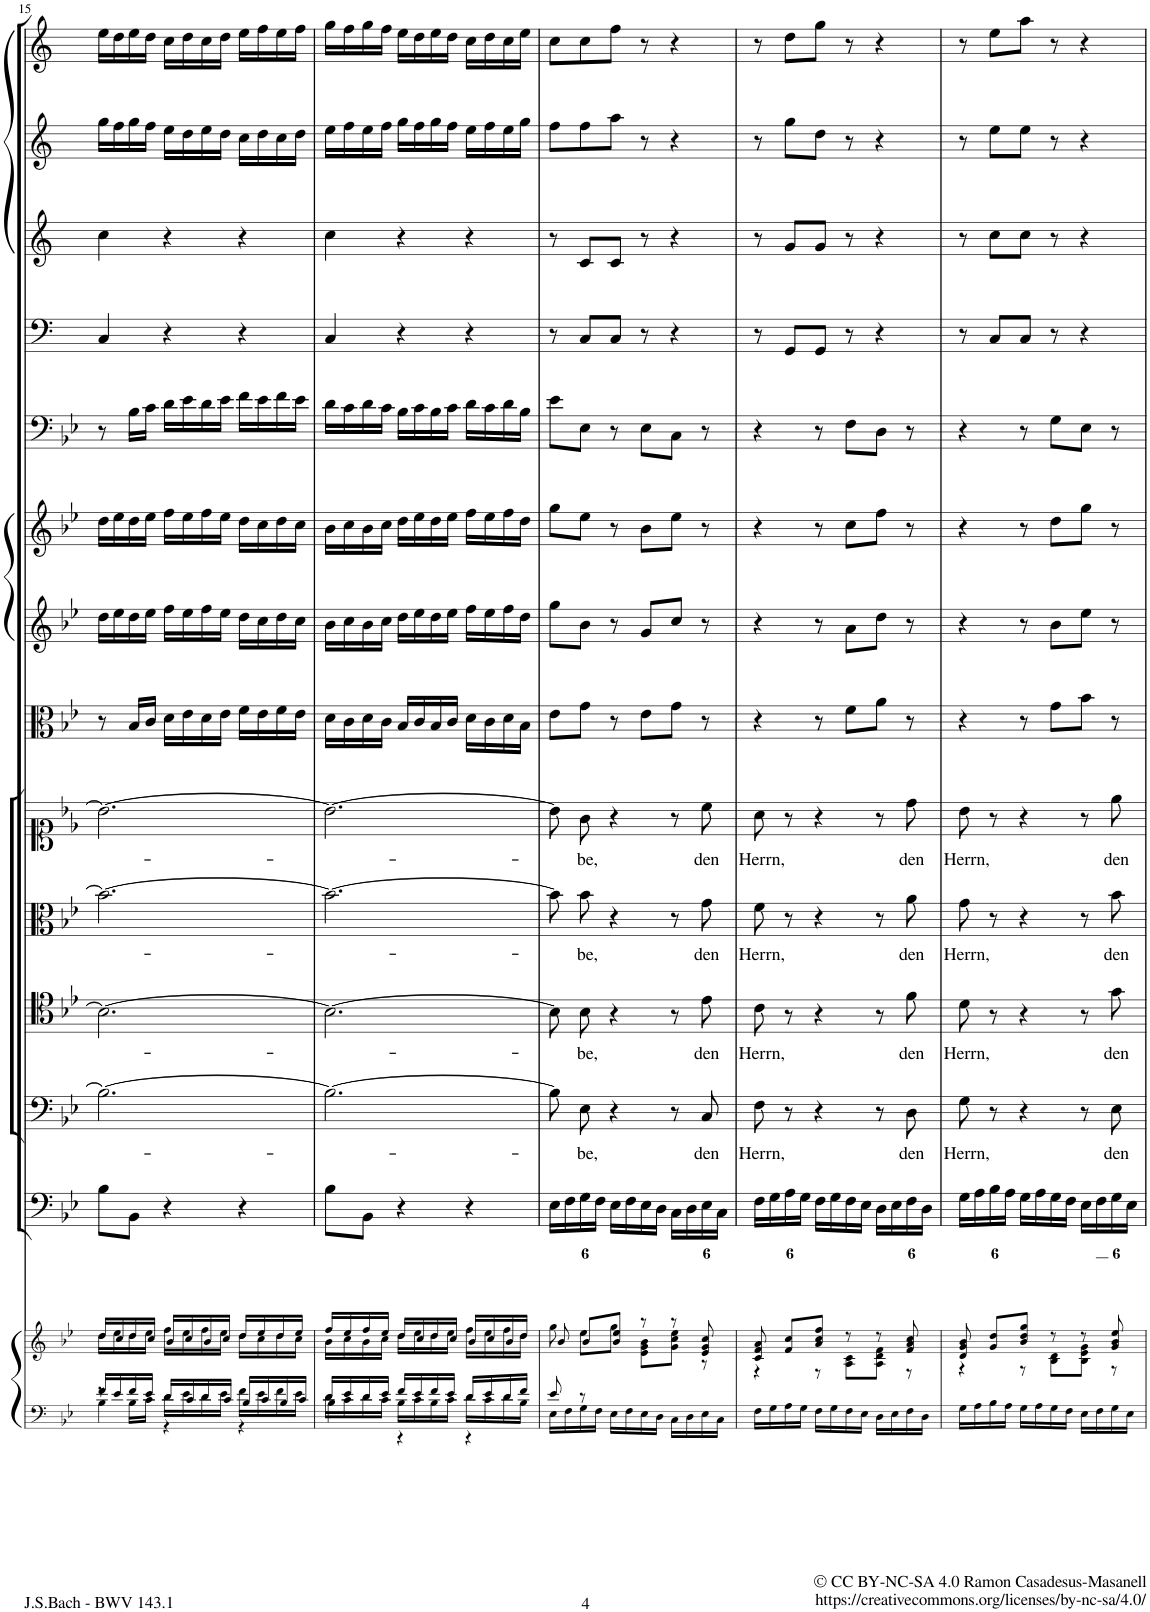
**kern	**kern	**kern	**kern	**text	**kern	**text	**kern	**text	**kern	**text	**kern	**kern	**kern	**kern	**kern	**kern	**kern	**kern
*part14	*part14	*part13	*part12	*part12	*part11	*part11	*part10	*part10	*part9	*part9	*part8	*part7	*part6	*part5	*part4	*part3	*part2	*part1
*staff15	*staff14	*staff13	*staff12	*staff12	*staff11	*staff11	*staff10	*staff10	*staff9	*staff9	*staff8	*staff7	*staff6	*staff5	*staff4	*staff3	*staff2	*staff1
*I"Piano reduction	*	*I"Continuo	*I"Basso	*	*I"Tenore	*	*I"Alto	*	*I"Soprano	*	*I"Viola	*I"Violino II	*I"Violino I	*I"Fagotto	*I"Timpani	*I"Corno da caccia III	*I"Corno da caccia II	*I"Corno da caccia I
*I'Pno	*	*	*	*	*	*	*	*	*	*	*I'Vla	*I'Vln	*I'Vln	*	*I'Timp	*	*	*
!!LO:PB:g=z
*clefF4	*clefG2	*clefF4	*clefF4	*	*clefC4	*	*clefC3	*	*clefC1	*	*clefC3	*clefG2	*clefG2	*clefF4	*clefF4	*clefG2	*clefG2	*clefG2
*	*	*	*	*	*	*	*	*	*	*	*	*	*	*	*Trd1c2	*Trd1c2	*Trd1c2	*Trd1c2
*k[b-e-]	*k[b-e-]	*k[b-e-]	*k[b-e-]	*	*k[b-e-]	*	*k[b-e-]	*	*k[b-e-]	*	*k[b-e-]	*k[b-e-]	*k[b-e-]	*k[b-e-]	*k[]	*k[]	*k[]	*k[]
*M3/4	*M3/4	*M3/4	*M3/4	*	*M3/4	*	*M3/4	*	*M3/4	*	*M3/4	*M3/4	*M3/4	*M3/4	*M3/4	*M3/4	*M3/4	*M3/4
=15	=15	=15	=15	=15	=15	=15	=15	=15	=15	=15	=15	=15	=15	=15	=15	=15	=15	=15
*^	*^	*	*	*	*	*	*	*	*	*	*	*	*	*	*	*	*	*
*	*^	*	*	*	*	*	*	*	*	*	*	*	*	*	*	*	*	*	*	*
16f/LL	8r	4B-\	16dd/LL	16dd\LL	8B-\L	2.B-\_	.	2.B-\_	.	2.b-\_	.	2.b-\_	.	8r	16dd\LL	16dd\LL	8r	4C/	4cc\	16gg\LL	16ee\LL
16e-/	.	.	16cc/	16ee-\	.	.	.	.	.	.	.	.	.	.	16ee-\	16ee-\	.	.	.	16ff\	16dd\
16f/	16B-\LL	.	16dd/	16dd\	8BB-\J	.	.	.	.	.	.	.	.	16B-/LL	16dd\	16dd\	16B-\LL	.	.	16gg\	16ee\
16e-/JJ	16c\JJ	.	16cc/JJ	16ee-\JJ	.	.	.	.	.	.	.	.	.	16c/JJ	16ee-\JJ	16ee-\JJ	16c\JJ	.	.	16ff\JJ	16dd\JJ
16d/LL	16d\LL	4r	16b-/LL	16ff\LL	4r	.	.	.	.	.	.	.	.	16d\LL	16ff\LL	16ff\LL	16d\LL	4r	4r	16ee\LL	16cc\LL
16c/	16e-\	.	16cc/	16ee-\	.	.	.	.	.	.	.	.	.	16e-\	16ee-\	16ee-\	16e-\	.	.	16dd\	16dd\
16d/	16d\	.	16b-/	16ff\	.	.	.	.	.	.	.	.	.	16d\	16ff\	16ff\	16d\	.	.	16ee\	16cc\
16c/JJ	16e-\JJ	.	16cc/JJ	16ee-\JJ	.	.	.	.	.	.	.	.	.	16e-\JJ	16ee-\JJ	16ee-\JJ	16e-\JJ	.	.	16dd\JJ	16dd\JJ
16B-/LL	16f\LL	4r	16dd/LL	16dd\LL	4r	.	.	.	.	.	.	.	.	16f\LL	16dd\LL	16dd\LL	16f\LL	4r	4r	16cc\LL	16ee\LL
16c/	16e-\	.	16ee-/	16cc\	.	.	.	.	.	.	.	.	.	16e-\	16cc\	16cc\	16e-\	.	.	16dd\	16ff\
16B-/	16f\	.	16dd/	16dd\	.	.	.	.	.	.	.	.	.	16f\	16dd\	16dd\	16f\	.	.	16cc\	16ee\
16c/JJ	16e-\JJ	.	16ee-/JJ	16cc\JJ	.	.	.	.	.	.	.	.	.	16e-\JJ	16cc\JJ	16cc\JJ	16e-\JJ	.	.	16dd\JJ	16ff\JJ
=16	=16	=16	=16	=16	=16	=16	=16	=16	=16	=16	=16	=16	=16	=16	=16	=16	=16	=16	=16	=16	=16
16d/LL	16d\LL	4B-\	16ff/LL	16b-\LL	8B-\L	2.B-\_	.	2.B-\_	.	2.b-\_	.	2.b-\_	.	16d\LL	16b-\LL	16b-\LL	16d\LL	4C/	4cc\	16ee\LL	16gg\LL
16e-/	16c\	.	16ee-/	16cc\	.	.	.	.	.	.	.	.	.	16c\	16cc\	16cc\	16c\	.	.	16ff\	16ff\
16d/	16d\	.	16ff/	16b-\	8BB-\J	.	.	.	.	.	.	.	.	16d\	16b-\	16b-\	16d\	.	.	16ee\	16gg\
16e-/JJ	16c\JJ	.	16ee-/JJ	16cc\JJ	.	.	.	.	.	.	.	.	.	16c\JJ	16cc\JJ	16cc\JJ	16c\JJ	.	.	16ff\JJ	16ff\JJ
16f/LL	16B-\LL	4r	16dd/LL	16dd\LL	4r	.	.	.	.	.	.	.	.	16B-/LL	16dd\LL	16dd\LL	16B-\LL	4r	4r	16gg\LL	16ee\LL
16e-/	16c\	.	16cc/	16ee-\	.	.	.	.	.	.	.	.	.	16c/	16ee-\	16ee-\	16c\	.	.	16ff\	16dd\
16f/	16B-\	.	16dd/	16dd\	.	.	.	.	.	.	.	.	.	16B-/	16dd\	16dd\	16B-\	.	.	16gg\	16ee\
16e-/JJ	16c\JJ	.	16cc/JJ	16ee-\JJ	.	.	.	.	.	.	.	.	.	16c/JJ	16ee-\JJ	16ee-\JJ	16c\JJ	.	.	16ff\JJ	16dd\JJ
16d/LL	16d\LL	4r	16b-/LL	16ff\LL	4r	.	.	.	.	.	.	.	.	16d\LL	16ff\LL	16ff\LL	16d\LL	4r	4r	16ee\LL	16cc\LL
16e-/	16c\	.	16cc/	16ee-\	.	.	.	.	.	.	.	.	.	16c\	16ee-\	16ee-\	16c\	.	.	16ff\	16dd\
16d/	16d\	.	16b-/	16ff\	.	.	.	.	.	.	.	.	.	16d\	16ff\	16ff\	16d\	.	.	16ee\	16cc\
16f/JJ	16B-\JJ	.	16dd/JJ	16dd\JJ	.	.	.	.	.	.	.	.	.	16B-\JJ	16dd\JJ	16dd\JJ	16B-\JJ	.	.	16gg\JJ	16ee\JJ
*	*v	*v	*	*	*	*	*	*	*	*	*	*	*	*	*	*	*	*	*	*	*
=17	=17	=17	=17	=17	=17	=17	=17	=17	=17	=17	=17	=17	=17	=17	=17	=17	=17	=17	=17	=17
8e-/	16E-\LL	8b-/	8gg\	16E-\LL	8B-\L]	.	8B-\L]	.	8b-\L]	.	8b-\L]	.	8e-\L	8gg\L	8gg\L	8e-\L	8r	8r	8ff\L	8cc\L
.	16F\	.	.	16F\	.	.	.	.	.	.	.	.	.	.	.	.	.	.	.	.
!	!	!	!	!	!	!LO:LY:b	!	!LO:LY:b	!	!LO:LY:b	!	!LO:LY:b	!	!	!	!	!	!	!	!
8r	16G\	8b-/L	8ee-\L	16G\	8E-\J	-be,	8B-\J	-be,	8b-\J	-be,	8g\J	-be,	8g\J	8b-\J	8ee-\J	8E-\J	8C/L	8c/L	8ff\	8cc\
.	16F\JJ	.	.	16F\JJ	.	.	.	.	.	.	.	.	.	.	.	.	.	.	.	.
4ryy	16E-\LL	8b-/ 8ee-/J	8gg\J	16E-\LL	4r	.	4r	.	4r	.	4r	.	8r	8r	8r	8r	8C/J	8c/J	8aa\J	8ff\J
.	16F\	.	.	16F\	.	.	.	.	.	.	.	.	.	.	.	.	.	.	.	.
.	16E-\	8r	8e-\ 8g\ 8b-\L	16E-\	.	.	.	.	.	.	.	.	8e-\L	8g/L	8b-\L	8E-\L	8r	8r	8r	8r
.	16D\JJ	.	.	16D\JJ	.	.	.	.	.	.	.	.	.	.	.	.	.	.	.	.
4ryy	16C\LL	8r	8g\ 8cc\ 8ee-\J	16C\LL	8r	.	8r	.	8r	.	8r	.	8g\J	8cc/J	8ee-\J	8C\J	4r	4r	4r	4r
.	16D\	.	.	16D\	.	.	.	.	.	.	.	.	.	.	.	.	.	.	.	.
!	!	!	!	!	!	!LO:LY:b	!	!LO:LY:b	!	!LO:LY:b	!	!LO:LY:b	!	!	!	!	!	!	!	!
.	16E-\	8e-/ 8g/ 8cc/	8r	16E-\	8C/	den	8e-\	den	8g\	den	8cc\	den	8r	8r	8r	8r	.	.	.	.
.	16C\JJ	.	.	16C\JJ	.	.	.	.	.	.	.	.	.	.	.	.	.	.	.	.
=18	=18	=18	=18	=18	=18	=18	=18	=18	=18	=18	=18	=18	=18	=18	=18	=18	=18	=18	=18	=18
!	!	!	!	!	!	!LO:LY:b	!	!LO:LY:b	!	!LO:LY:b	!	!LO:LY:b	!	!	!	!	!	!	!	!
*v	*v	*	*	*	*	*	*	*	*	*	*	*	*	*	*	*	*	*	*	*
16F\LL	8c/ 8f/ 8a/	4r	16F\LL	8F\	Herrn,	8c\	Herrn,	8f\	Herrn,	8a\	Herrn,	4r	4r	4r	4r	8r	8r	8r	8r
16G\	.	.	16G\	.	.	.	.	.	.	.	.	.	.	.	.	.	.	.	.
16A\	8f/ 8cc/L	.	16A\	8r	.	8r	.	8r	.	8r	.	.	.	.	.	8GG/L	8g/L	8gg\L	8dd\L
16G\JJ	.	.	16G\JJ	.	.	.	.	.	.	.	.	.	.	.	.	.	.	.	.
16F\LL	8a/ 8cc/ 8ff/J	8r	16F\LL	4r	.	4r	.	4r	.	4r	.	8r	8r	8r	8r	8GG/J	8g/J	8dd\J	8gg\J
16G\	.	.	16G\	.	.	.	.	.	.	.	.	.	.	.	.	.	.	.	.
16F\	8r	8A\ 8c\L	16F\	.	.	.	.	.	.	.	.	8f\L	8a\L	8cc\L	8F\L	8r	8r	8r	8r
16E-\JJ	.	.	16E-\JJ	.	.	.	.	.	.	.	.	.	.	.	.	.	.	.	.
16D\LL	8r	8A\ 8d\ 8f\J	16D\LL	8r	.	8r	.	8r	.	8r	.	8a\J	8dd\J	8ff\J	8D\J	4r	4r	4r	4r
16E-\	.	.	16E-\	.	.	.	.	.	.	.	.	.	.	.	.	.	.	.	.
!	!	!	!	!	!LO:LY:b	!	!LO:LY:b	!	!LO:LY:b	!	!LO:LY:b	!	!	!	!	!	!	!	!
16F\	8f/ 8a/ 8cc/	8r	16F\	8D\	den	8f\	den	8a\	den	8dd\	den	8r	8r	8r	8r	.	.	.	.
16D\JJ	.	.	16D\JJ	.	.	.	.	.	.	.	.	.	.	.	.	.	.	.	.
=19	=19	=19	=19	=19	=19	=19	=19	=19	=19	=19	=19	=19	=19	=19	=19	=19	=19	=19	=19
!	!	!	!	!	!LO:LY:b	!	!LO:LY:b	!	!LO:LY:b	!	!LO:LY:b	!	!	!	!	!	!	!	!
16G\LL	8d/ 8g/ 8b-/	4r	16G\LL	8G\	Herrn,	8d\	Herrn,	8g\	Herrn,	8b-\	Herrn,	4r	4r	4r	4r	8r	8r	8r	8r
16A\	.	.	16A\	.	.	.	.	.	.	.	.	.	.	.	.	.	.	.	.
16B-\	8g/ 8dd/L	.	16B-\	8r	.	8r	.	8r	.	8r	.	.	.	.	.	8C/L	8cc\L	8ee\L	8ee\L
16A\JJ	.	.	16A\JJ	.	.	.	.	.	.	.	.	.	.	.	.	.	.	.	.
16G\LL	8b-/ 8dd/ 8gg/J	8r	16G\LL	4r	.	4r	.	4r	.	4r	.	8r	8r	8r	8r	8C/J	8cc\J	8ee\J	8aa\J
16A\	.	.	16A\	.	.	.	.	.	.	.	.	.	.	.	.	.	.	.	.
16G\	8r	8B-\ 8d\L	16G\	.	.	.	.	.	.	.	.	8g\L	8b-\L	8dd\L	8G\L	8r	8r	8r	8r
16F\JJ	.	.	16F\JJ	.	.	.	.	.	.	.	.	.	.	.	.	.	.	.	.
16E-\LL	8r	8B-\ 8e-\ 8g\J	16E-\LL	8r	.	8r	.	8r	.	8r	.	8b-\J	8ee-\J	8gg\J	8E-\J	4r	4r	4r	4r
16F\	.	.	16F\	.	.	.	.	.	.	.	.	.	.	.	.	.	.	.	.
!	!	!	!	!	!LO:LY:b	!	!LO:LY:b	!	!LO:LY:b	!	!LO:LY:b	!	!	!	!	!	!	!	!
16G\	8g/ 8b-/ 8ee-/	8r	16G\	8E-\	den	8g\	den	8b-\	den	8ee-\	den	8r	8r	8r	8r	.	.	.	.
16E-\JJ	.	.	16E-\JJ	.	.	.	.	.	.	.	.	.	.	.	.	.	.	.	.
*	*v	*v	*	*	*	*	*	*	*	*	*	*	*	*	*	*	*	*	*
=	=	=	=	=	=	=	=	=	=	=	=	=	=	=	=	=	=	=
*-	*-	*-	*-	*-	*-	*-	*-	*-	*-	*-	*-	*-	*-	*-	*-	*-	*-	*-
